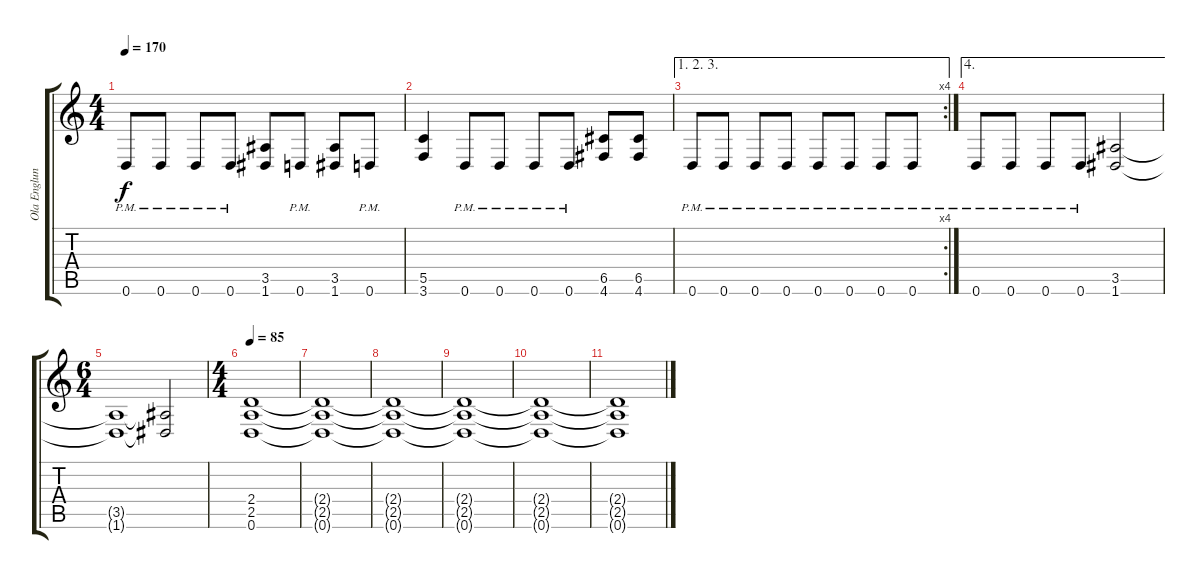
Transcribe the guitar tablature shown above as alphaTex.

\track ("Ola Englund" "Ola Englun") {instrument distortionguitar}
\staff {score tabs}
\tuning (D4 A3 F3 C3 G2 D2) {hide}
\ts (4 4)
\tempo 170
\clef g2
\ks c
0.6{pm}.8{dy f} 0.6{pm}.8 0.6{pm}.8 0.6{pm}.8 (3.5 1.6).8 0.6{pm}.8 (3.5 1.6).8 0.6{pm}.8 |
(5.5 3.6).4 0.6{pm}.8 0.6{pm}.8 0.6{pm}.8 0.6{pm}.8 (6.5 4.6).8 (6.5 4.6).8 |
\ae (1 2 3)
\rc 4
0.6{pm}.8 0.6{pm}.8 0.6{pm}.8 0.6{pm}.8 0.6{pm}.8 0.6{pm}.8 0.6{pm}.8 0.6{pm}.8 |
\ae 4
0.6{pm}.8 0.6{pm}.8 0.6{pm}.8 0.6{pm}.8 (3.5 1.6).2 |
\ts (6 4)
(3.5{t} 1.6{t}).1 (3.5{t} 1.6{t}).2 |
\ts (4 4)
\tempo 85
(2.4 2.5 0.6).1 |
(2.4{t} 2.5{t} 0.6{t}).1 |
(2.4{t} 2.5{t} 0.6{t}).1 |
(2.4{t} 2.5{t} 0.6{t}).1 |
(2.4{t} 2.5{t} 0.6{t}).1 |
(2.4{t} 2.5{t} 0.6{t}).1
